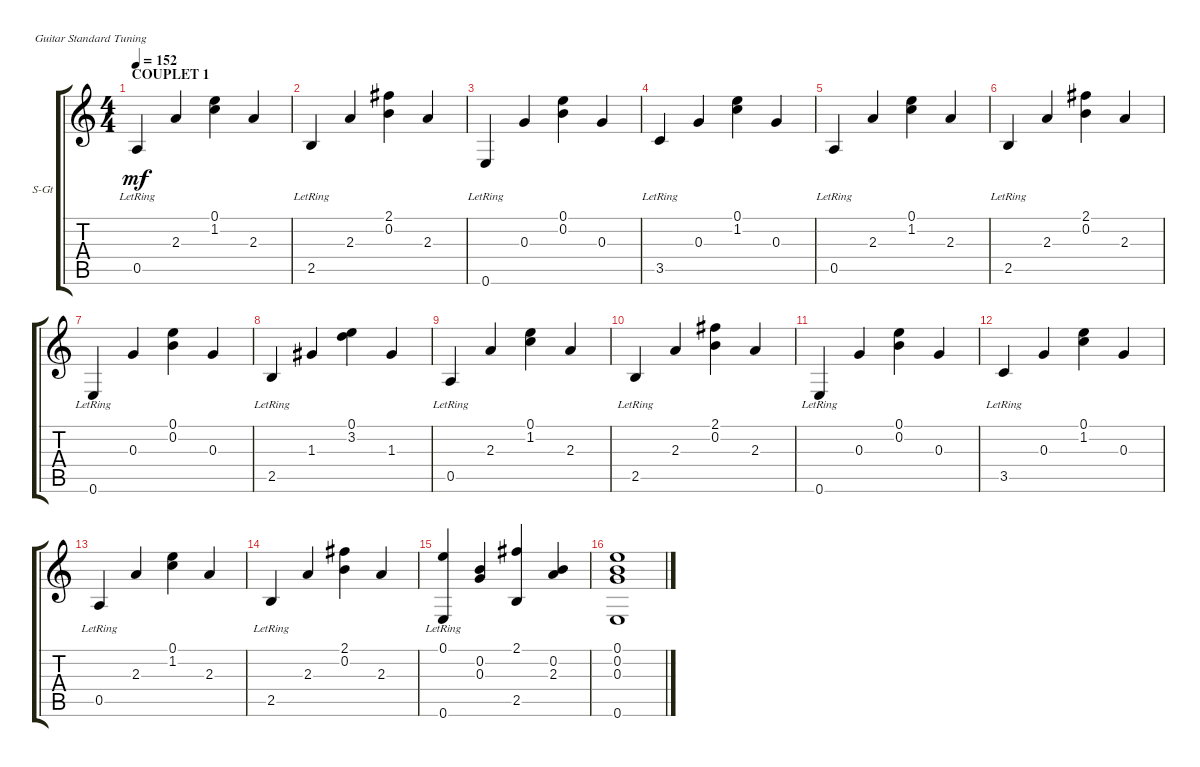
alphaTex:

\defaultSystemsLayout 4
\bracketExtendMode groupsimilarinstruments
\firstSystemTrackNameOrientation horizontal
\otherSystemsTrackNameOrientation horizontal
\track ("Steel Guitar" "S-Gt") {instrument acousticguitarsteel}
\staff {score tabs}
\tuning (E4 B3 G3 D3 A2 E2)
\ts (4 4)
\section ("" "COUPLET 1")
\tempo 152
\clef g2
\ks c
0.5{lr}.4{dy mf} 2.3.4 (1.2 0.1).4 2.3.4 |
2.5{lr}.4 2.3.4 (0.2 2.1).4 2.3.4 |
0.6{lr}.4 0.3.4 (0.2 0.1).4 0.3.4 |
3.5{lr}.4 0.3.4 (1.2 0.1).4 0.3.4 |
0.5{lr}.4 2.3.4 (1.2 0.1).4 2.3.4 |
2.5{lr}.4 2.3.4 (0.2 2.1).4 2.3.4 |
0.6{lr}.4 0.3.4 (0.2 0.1).4 0.3.4 |
2.5{lr}.4 1.3.4 (3.2 0.1).4 1.3.4 |
0.5{lr}.4 2.3.4 (1.2 0.1).4 2.3.4 |
2.5{lr}.4 2.3.4 (0.2 2.1).4 2.3.4 |
0.6{lr}.4 0.3.4 (0.2 0.1).4 0.3.4 |
3.5{lr}.4 0.3.4 (1.2 0.1).4 0.3.4 |
0.5{lr}.4 2.3.4 (1.2 0.1).4 2.3.4 |
2.5{lr}.4 2.3.4 (0.2 2.1).4 2.3.4 |
(0.6{lr} 0.1).4 (0.3 0.2).4 (2.1 2.5).4 (2.3 0.2).4 |
(0.6 0.1 0.2 0.3).1
